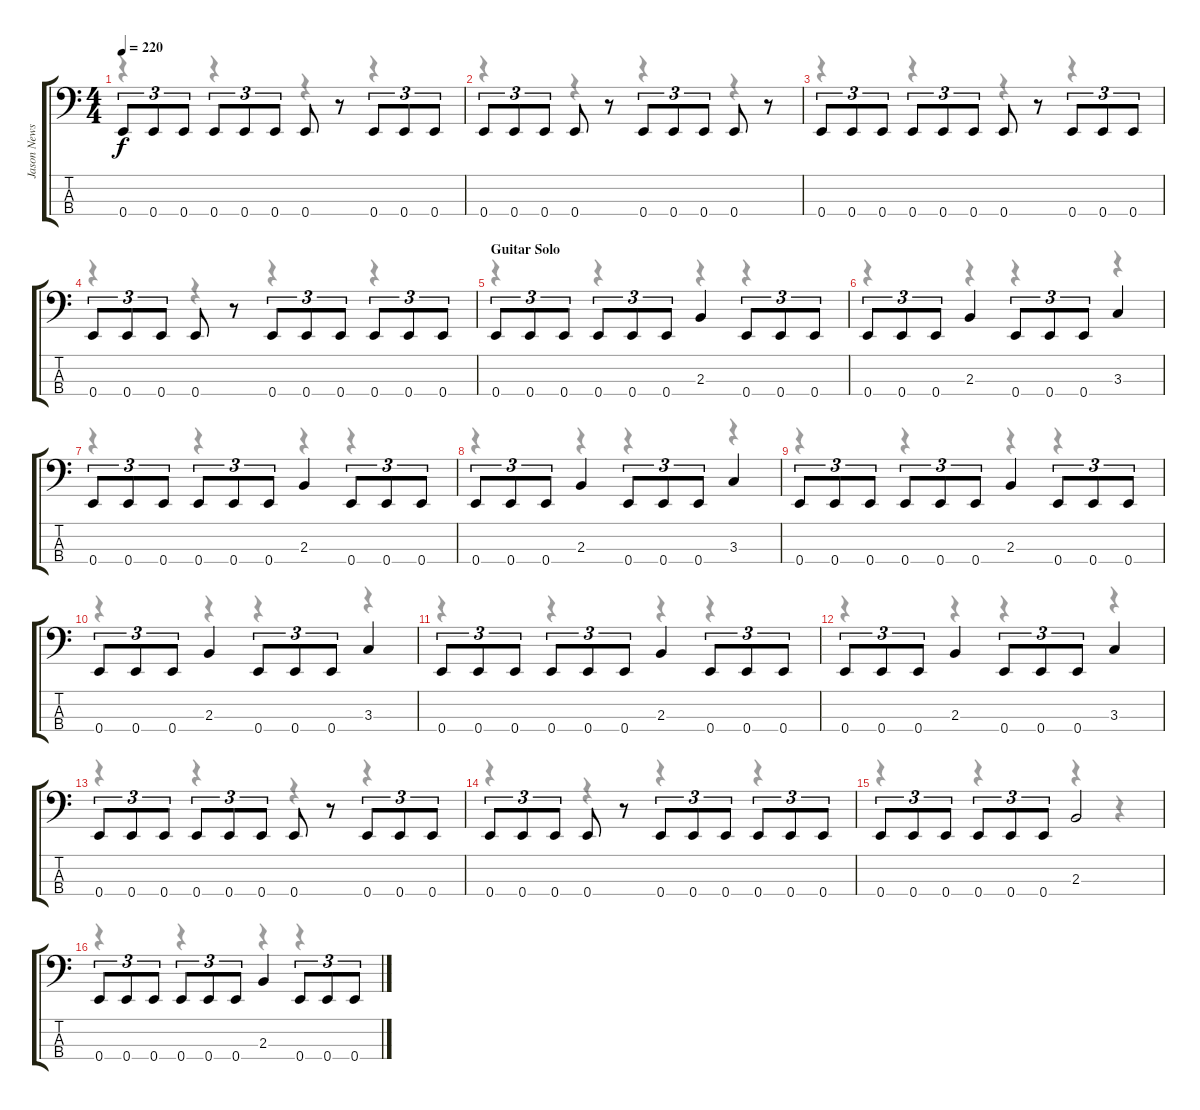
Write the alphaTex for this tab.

\track ("Jason Newsted (Bass)" "Jason News") {instrument electricbasspick}
\staff {score tabs}
\tuning (G2 D2 A1 E1) {hide}
\voice
\ts (4 4)
\tempo 220
\clef f4
\ks c
0.4.8{tu (3 2) dy f} 0.4.8{tu (3 2)} 0.4.8{tu (3 2)} 0.4.8{tu (3 2)} 0.4.8{tu (3 2)} 0.4.8{tu (3 2)} 0.4.8 r.8 0.4.8{tu (3 2)} 0.4.8{tu (3 2)} 0.4.8{tu (3 2)} |
0.4.8{tu (3 2)} 0.4.8{tu (3 2)} 0.4.8{tu (3 2)} 0.4.8 r.8 0.4.8{tu (3 2)} 0.4.8{tu (3 2)} 0.4.8{tu (3 2)} 0.4.8 r.8 |
0.4.8{tu (3 2)} 0.4.8{tu (3 2)} 0.4.8{tu (3 2)} 0.4.8{tu (3 2)} 0.4.8{tu (3 2)} 0.4.8{tu (3 2)} 0.4.8 r.8 0.4.8{tu (3 2)} 0.4.8{tu (3 2)} 0.4.8{tu (3 2)} |
0.4.8{tu (3 2)} 0.4.8{tu (3 2)} 0.4.8{tu (3 2)} 0.4.8 r.8 0.4.8{tu (3 2)} 0.4.8{tu (3 2)} 0.4.8{tu (3 2)} 0.4.8{tu (3 2)} 0.4.8{tu (3 2)} 0.4.8{tu (3 2)} |
\section ("" "Guitar Solo")
0.4.8{tu (3 2)} 0.4.8{tu (3 2)} 0.4.8{tu (3 2)} 0.4.8{tu (3 2)} 0.4.8{tu (3 2)} 0.4.8{tu (3 2)} 2.3.4 0.4.8{tu (3 2)} 0.4.8{tu (3 2)} 0.4.8{tu (3 2)} |
0.4.8{tu (3 2)} 0.4.8{tu (3 2)} 0.4.8{tu (3 2)} 2.3.4 0.4.8{tu (3 2)} 0.4.8{tu (3 2)} 0.4.8{tu (3 2)} 3.3.4 |
0.4.8{tu (3 2)} 0.4.8{tu (3 2)} 0.4.8{tu (3 2)} 0.4.8{tu (3 2)} 0.4.8{tu (3 2)} 0.4.8{tu (3 2)} 2.3.4 0.4.8{tu (3 2)} 0.4.8{tu (3 2)} 0.4.8{tu (3 2)} |
0.4.8{tu (3 2)} 0.4.8{tu (3 2)} 0.4.8{tu (3 2)} 2.3.4 0.4.8{tu (3 2)} 0.4.8{tu (3 2)} 0.4.8{tu (3 2)} 3.3.4 |
0.4.8{tu (3 2)} 0.4.8{tu (3 2)} 0.4.8{tu (3 2)} 0.4.8{tu (3 2)} 0.4.8{tu (3 2)} 0.4.8{tu (3 2)} 2.3.4 0.4.8{tu (3 2)} 0.4.8{tu (3 2)} 0.4.8{tu (3 2)} |
0.4.8{tu (3 2)} 0.4.8{tu (3 2)} 0.4.8{tu (3 2)} 2.3.4 0.4.8{tu (3 2)} 0.4.8{tu (3 2)} 0.4.8{tu (3 2)} 3.3.4 |
0.4.8{tu (3 2)} 0.4.8{tu (3 2)} 0.4.8{tu (3 2)} 0.4.8{tu (3 2)} 0.4.8{tu (3 2)} 0.4.8{tu (3 2)} 2.3.4 0.4.8{tu (3 2)} 0.4.8{tu (3 2)} 0.4.8{tu (3 2)} |
0.4.8{tu (3 2)} 0.4.8{tu (3 2)} 0.4.8{tu (3 2)} 2.3.4 0.4.8{tu (3 2)} 0.4.8{tu (3 2)} 0.4.8{tu (3 2)} 3.3.4 |
0.4.8{tu (3 2)} 0.4.8{tu (3 2)} 0.4.8{tu (3 2)} 0.4.8{tu (3 2)} 0.4.8{tu (3 2)} 0.4.8{tu (3 2)} 0.4.8 r.8 0.4.8{tu (3 2)} 0.4.8{tu (3 2)} 0.4.8{tu (3 2)} |
0.4.8{tu (3 2)} 0.4.8{tu (3 2)} 0.4.8{tu (3 2)} 0.4.8 r.8 0.4.8{tu (3 2)} 0.4.8{tu (3 2)} 0.4.8{tu (3 2)} 0.4.8{tu (3 2)} 0.4.8{tu (3 2)} 0.4.8{tu (3 2)} |
0.4.8{tu (3 2)} 0.4.8{tu (3 2)} 0.4.8{tu (3 2)} 0.4.8{tu (3 2)} 0.4.8{tu (3 2)} 0.4.8{tu (3 2)} 2.3.2 |
0.4.8{tu (3 2)} 0.4.8{tu (3 2)} 0.4.8{tu (3 2)} 0.4.8{tu (3 2)} 0.4.8{tu (3 2)} 0.4.8{tu (3 2)} 2.3.4 0.4.8{tu (3 2)} 0.4.8{tu (3 2)} 0.4.8{tu (3 2)}
\voice
\clef f4
\ottava regular
\simile none
\ks c
r.4{dy f} r.4 r.4 r.4 |
r.4 r.4 r.4 r.4 |
r.4 r.4 r.4 r.4 |
r.4 r.4 r.4 r.4 |
r.4 r.4 r.4 r.4 |
r.4 r.4 r.4 r.4 |
r.4 r.4 r.4 r.4 |
r.4 r.4 r.4 r.4 |
r.4 r.4 r.4 r.4 |
r.4 r.4 r.4 r.4 |
r.4 r.4 r.4 r.4 |
r.4 r.4 r.4 r.4 |
r.4 r.4 r.4 r.4 |
r.4 r.4 r.4 r.4 |
r.4 r.4 r.4 r.4 |
r.4 r.4 r.4 r.4
